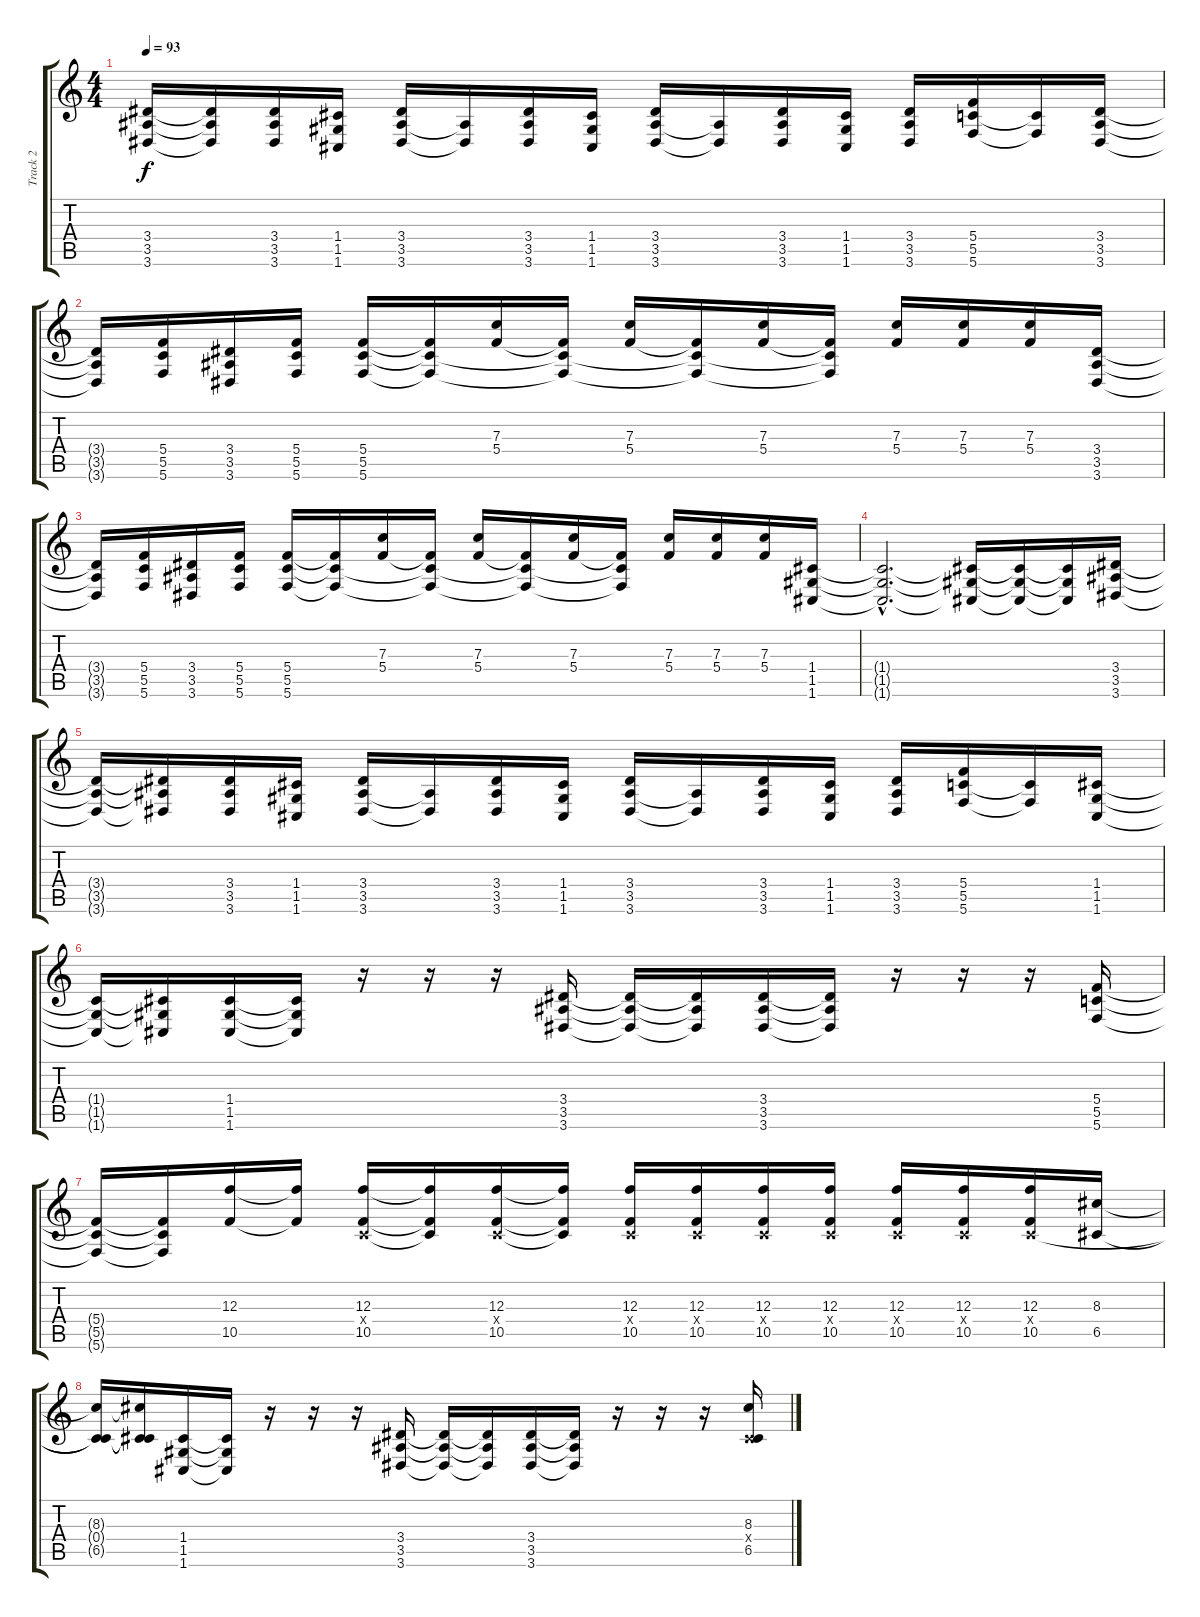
\track ("Track 2" "Track 2") {instrument distortionguitar}
\staff {score tabs}
\tuning (D4 A3 F3 C3 G2 C2) {hide}
\ts (4 4)
\tempo 93
\clef g2
\ks c
(3.4{t} 3.5{t} 3.6{t}).16{dy f} (3.4{t} 3.5{t} 3.6{t}).16 (3.4 3.5 3.6).16 (1.4 1.5 1.6).16 (3.4 3.5 3.6).16 (3.5{t} 3.6{t}).16 (3.4 3.5 3.6).16 (1.4 1.5 1.6).16 (3.4 3.5 3.6).16 (3.5{t} 3.6{t}).16 (3.4 3.5 3.6).16 (1.4 1.5 1.6).16 (3.4 3.5 3.6).16 (5.4 5.5 5.6).16 (5.5{t} 5.6{t}).16 (3.4 3.5 3.6).16 |
(3.4{t} 3.5{t} 3.6{t}).16 (5.4 5.5 5.6).16 (3.4 3.5 3.6).16 (5.4 5.5 5.6).16 (5.4 5.5 5.6).16 (5.4{t} 5.5{t} 5.6{t}).16 (7.3 5.4).16 (5.4{t} 5.5{t} 5.6{t}).16 (7.3 5.4).16 (5.4{t} 5.5{t} 5.6{t}).16 (7.3 5.4).16 (5.4{t} 5.5{t} 5.6{t}).16 (7.3 5.4).16 (7.3 5.4).16 (7.3 5.4).16 (3.4 3.5 3.6).16 |
(3.4{t} 3.5{t} 3.6{t}).16 (5.4 5.5 5.6).16 (3.4 3.5 3.6).16 (5.4 5.5 5.6).16 (5.4 5.5 5.6).16 (5.4{t} 5.5{t} 5.6{t}).16 (7.3 5.4).16 (5.4{t} 5.5{t} 5.6{t}).16 (7.3 5.4).16 (5.4{t} 5.5{t} 5.6{t}).16 (7.3 5.4).16 (5.4{t} 5.5{t} 5.6{t}).16 (7.3 5.4).16 (7.3 5.4).16 (7.3 5.4).16 (1.4 1.5 1.6).16 |
(1.4{hac t} 1.5{hac t} 1.6{hac t}).2{d} (1.4{t} 1.5{t} 1.6{t}).16 (1.4{t} 1.5{t} 1.6{t}).16 (1.4{t} 1.5{t} 1.6{t}).16 (3.4 3.5 3.6).16 |
(3.4{t} 3.5{t} 3.6{t}).16 (3.4{t} 3.5{t} 3.6{t}).16 (3.4 3.5 3.6).16 (1.4 1.5 1.6).16 (3.4 3.5 3.6).16 (3.5{t} 3.6{t}).16 (3.4 3.5 3.6).16 (1.4 1.5 1.6).16 (3.4 3.5 3.6).16 (3.5{t} 3.6{t}).16 (3.4 3.5 3.6).16 (1.4 1.5 1.6).16 (3.4 3.5 3.6).16 (5.4 5.5 5.6).16 (5.5{t} 5.6{t}).16 (1.4 1.5 1.6).16 |
(1.4{t} 1.5{t} 1.6{t}).16 (1.4{t} 1.5{t} 1.6{t}).16 (1.4 1.5 1.6).16 (1.4{t} 1.5{t} 1.6{t}).16 r.16 r.16 r.16 (3.4 3.5 3.6).16 (3.4{t} 3.5{t} 3.6{t}).16 (3.4{t} 3.5{t} 3.6{t}).16 (3.4 3.5 3.6).16 (3.4{t} 3.5{t} 3.6{t}).16 r.16 r.16 r.16 (5.4 5.5 5.6).16 |
(5.4{t} 5.5{t} 5.6{t}).16 (5.4{t} 5.5{t} 5.6{t}).16 (12.3 10.5).16 (12.3{t} 10.5{t}).16 (12.3 0.4{x} 10.5).16 (12.3{t} 0.4{t} 10.5{t}).16 (12.3 0.4{x} 10.5).16 (12.3{t} 0.4{t} 10.5{t}).16 (12.3 0.4{x} 10.5).16 (12.3 0.4{x} 10.5).16 (12.3 0.4{x} 10.5).16 (12.3 0.4{x} 10.5).16 (12.3 0.4{x} 10.5).16 (12.3 0.4{x} 10.5).16 (12.3 0.4{x} 10.5).16 (8.3 6.5).16 |
(8.3{t} 0.4{t} 6.5{t}).16 (8.3{t} 0.4{t} 6.5{t}).16 (1.4 1.5 1.6).16 (1.4{t} 1.5{t} 1.6{t}).16 r.16 r.16 r.16 (3.4 3.5 3.6).16 (3.4{t} 3.5{t} 3.6{t}).16 (3.4{t} 3.5{t} 3.6{t}).16 (3.4 3.5 3.6).16 (3.4{t} 3.5{t} 3.6{t}).16 r.16 r.16 r.16 (8.3 1.4{x} 6.5).16
